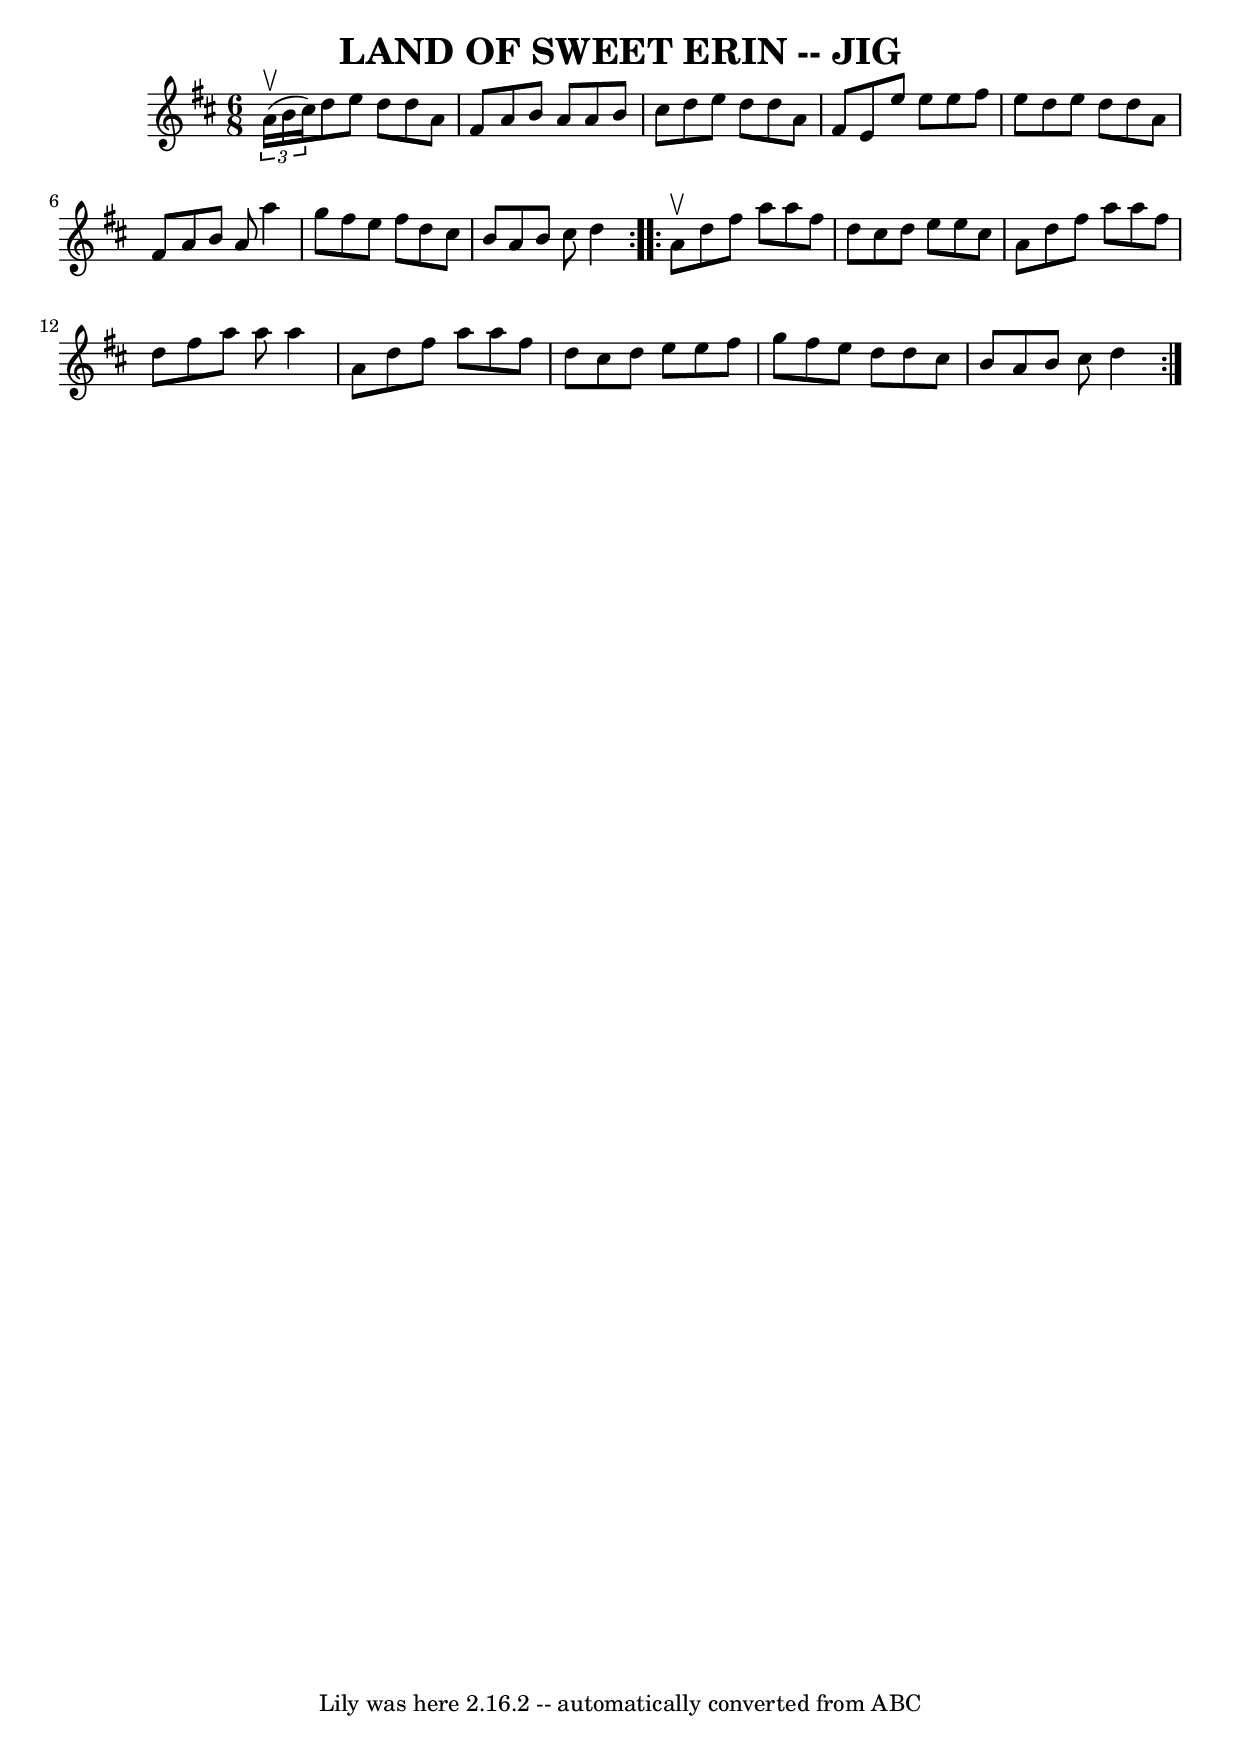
\version "2.16.2"
\include "Mammoth.ily"
\header {
  %% book = "Ryan's Mammoth Collection"
 crossRefNumber = "1"
 footnotes = "\\\\LAND OF SWEET ERIN.-First and 3d couples balance, swing to opposite\\\\placf-balance there, swing to place; first couple down the centre,\\\\back-cast off, right and left."
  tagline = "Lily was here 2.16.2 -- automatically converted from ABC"
  title = "LAND OF SWEET ERIN -- JIG"

}
voicedefault =  {



  \repeat volta 2 {

    \time 6/8 
    \key d \major
    \times 2/3 { a'16^\upbow(b'16 cs''16)  	       }   |
 d''8 e''8 d''8 d''8 a'8 fs'8  |
 a'8 b'8 a'8 a'8 b'8 cs''8   |
 d''8 e''8 d''8 d''8 a'8 fs'8   |
 e'8 e''8 e''8 e''8 fs''8 e''8  |
 d''8 e''8 d''8 d''8 a'8 fs'8   |
 a'8 b'8 a'8 a''4 g''8   |
 fs''8 e''8 fs''8 d''8 cs''8 b'8   |
 a'8 b'8 cs''8 d''4  
  } 
  \repeat volta 2 { a'8^\upbow   |
 d''8 fs''8 a''8 a''8 fs''8 d''8  |
 cs''8 d''8 e''8 e''8 cs''8 a'8   |
 d''8 fs''8 a''8 a''8 fs''8 d''8   |
 fs''8 a''8 a''8 a''4 a'8   |
 d''8 fs''8 a''8 a''8 fs''8 d''8  |
 cs''8 d''8 e''8 e''8 fs''8 g''8   |
 fs''8 e''8 d''8 d''8 cs''8 b'8   |
 a'8 b'8 cs''8 d''4  
  }   

}

\score{
  <<

    \context Staff="default"
    {
      \voicedefault 
      
    }

  >>
  \layout {
    
  }
  \midi {
  }

}
